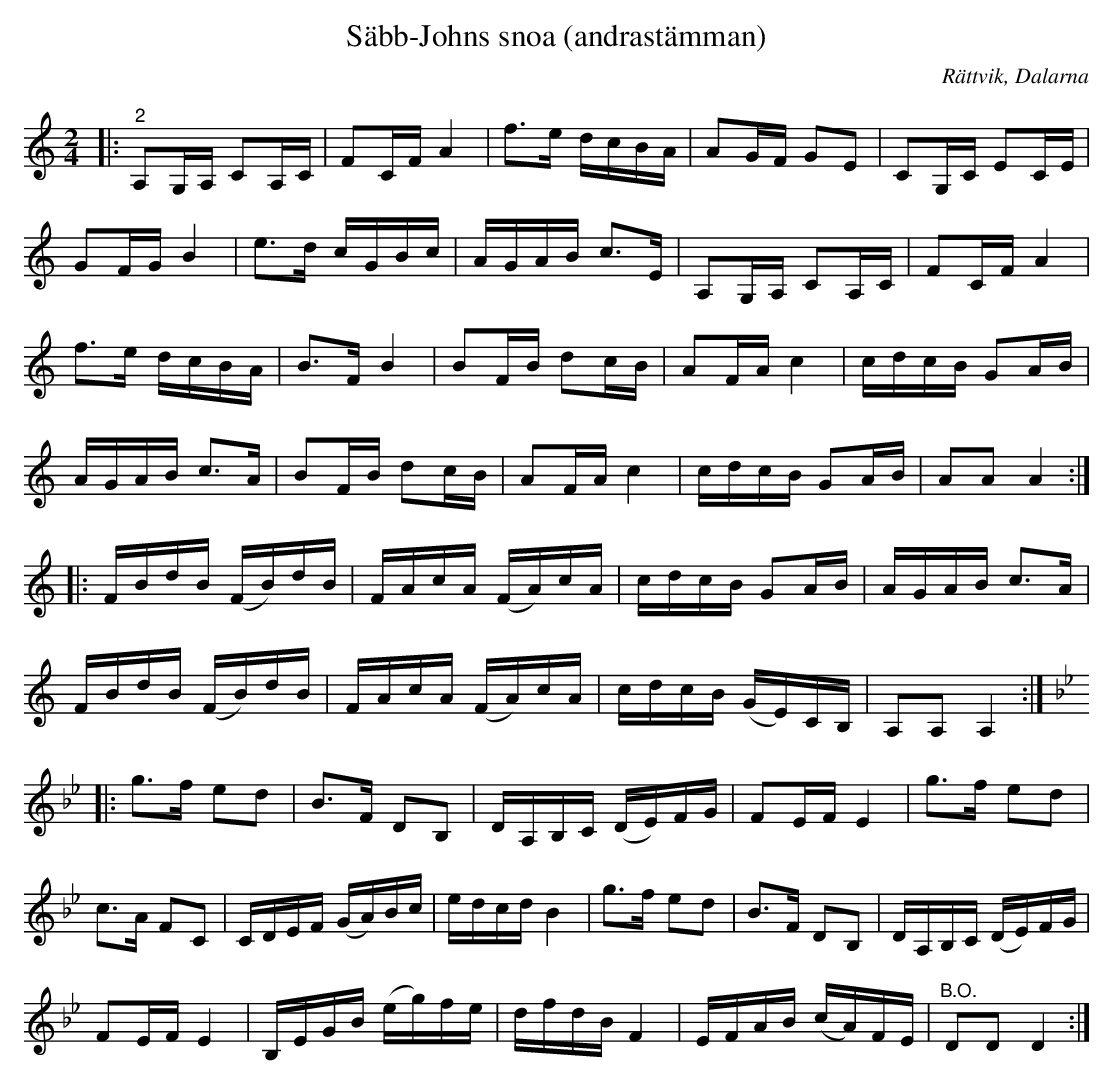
X:1
T:Säbb-Johns snoa (andrastämman)
O:Rättvik, Dalarna
L:1/16
M:2/4
K:Am
V:2
|:"^2" A,2G,A, C2A,C | F2CF A4 | f2>e2 dcBA | A2GF G2E2 | C2G,C E2CE |
G2FG B4 | e2>d2 cGBc |  AGAB c2>E2 | A,2G,A, C2A,C | F2CF A4 |
f2>e2 dcBA | B2>F2 B4 | B2FB d2cB | A2FA c4 | cdcB G2AB |
 AGAB c2>A2 | B2FB d2cB | A2FA c4 | cdcB G2AB | A2A2 A4 ::
 FBdB (FB)dB | FAcA (FA)cA | cdcB G2AB | AGAB c2>A2 |
 FBdB (FB)dB | FAcA (FA)cA | cdcB (GE)CB, | A,2A,2 A,4 ::
[K:Bb] g2>f2 e2d2 | B2>F2 D2B,2 | DA,B,C (DE)FG | F2EF E4 | g2>f2 e2d2 |
c2>A2 F2C2 | CDEF (GA)Bc | edcd B4 | g2>f2 e2d2 | B2>F2 D2B,2 | DA,B,C (DE)FG |
F2EF E4 | B,EGB (eg)fe | dfdB F4 | EFAB (cA)FE | "^B.O." D2D2 D4 :|
